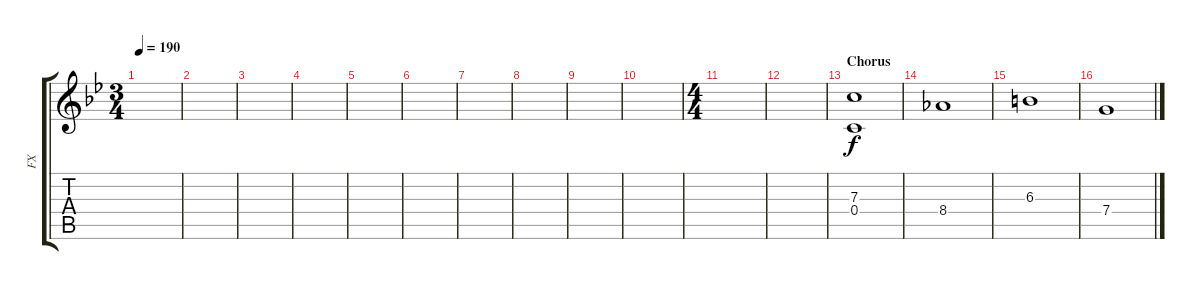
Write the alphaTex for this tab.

\track ("FX" "FX") {instrument acousticguitarsteel}
\staff {score tabs}
\tuning (D4 A3 F3 C3 G2 C2) {hide}
\ts (3 4)
\tempo 190
\clef g2
\ks bb
|
|
|
|
|
|
|
|
|
|
\ts (4 4)
|
|
\section ("" "Chorus")
(7.3 0.4).1 |
8.4.1 |
6.3.1 |
7.4.1
